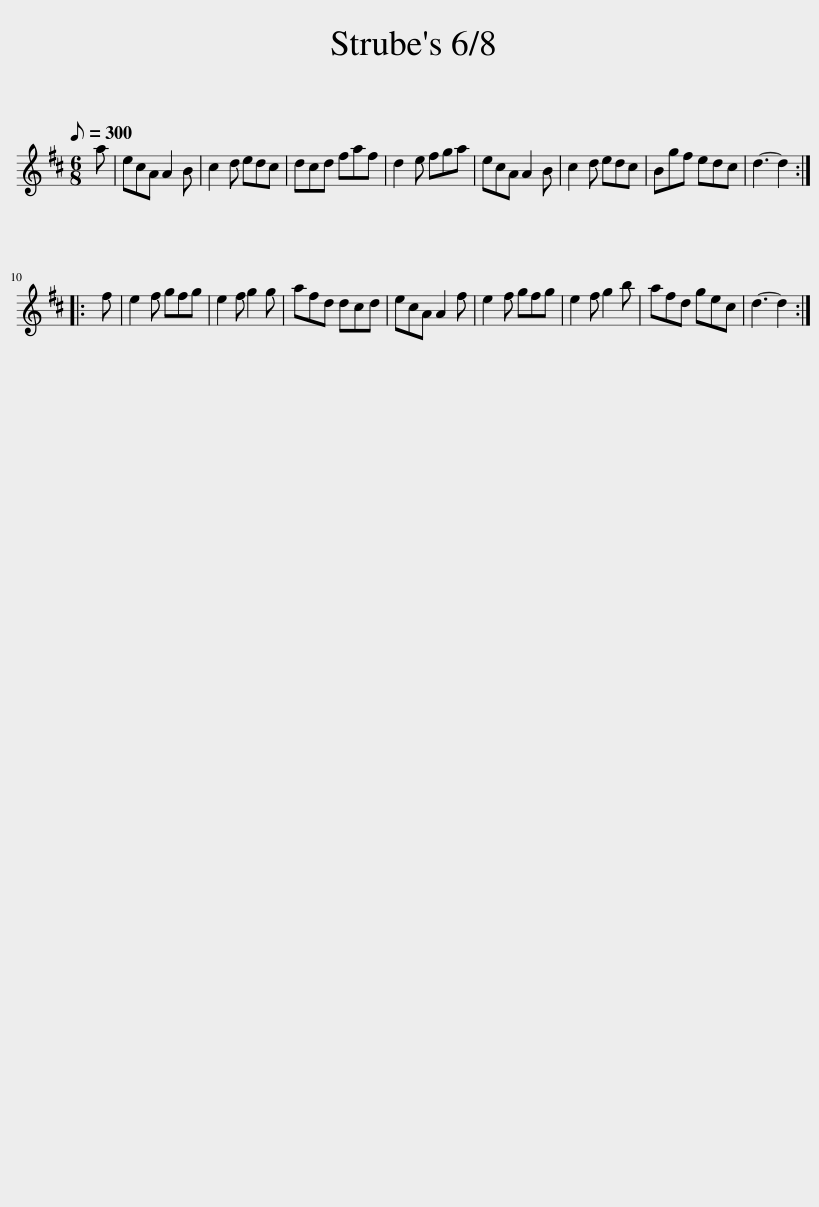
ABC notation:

X:1
L:1/8
Q:1/8=300
M:6/8
I:linebreak $
K:none
V:1 treble transpose="8 "
V:1
[K:D] a | ecA A2 B | c2 d edc | dcd faf | d2 e fga | %5
 ecA A2 B | c2 d edc | Bgf edc | d3- d2 ::$ f | %10
 e2 f gfg | e2 f g2 g | afd dcd | ecA A2 f | e2 f gfg | %15
 e2 f g2 b | afd gec | d3- d2 :| %18
